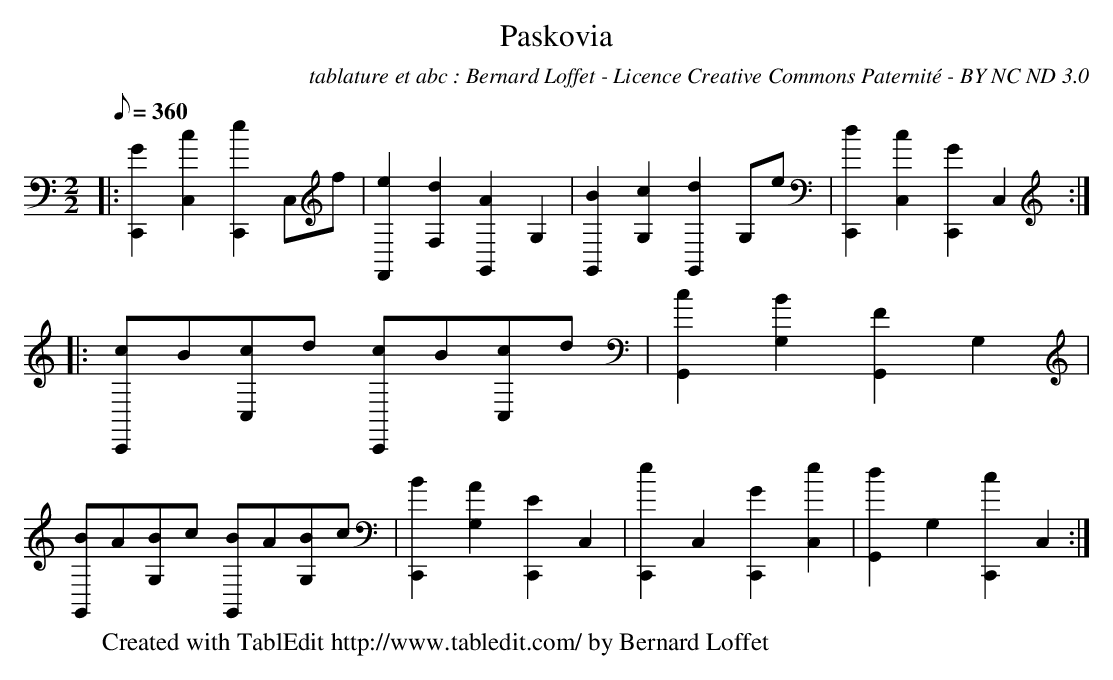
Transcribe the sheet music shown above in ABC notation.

X:1
T:Paskovia
C:tablature et abc : Bernard Loffet - Licence Creative Commons Paternité - BY NC ND 3.0
L:1/8
Q:360
M:2/2
K:C
|: [G2C,,2][c2C,2] [e2C,,2]C,f | [e2F,,2][d2F,2] [A2G,,2]G,2 | [B2G,,2][c2G,2] [d2G,,2]G,e | \
 [d2C,,2][c2C,2] [G2C,,2]C,2 :|: [cC,,]B[cC,]d [cC,,]B[cC,]d | [c2G,,2][B2G,2] [F2G,,2]G,2 | \
 [BG,,]A[BG,]c [BG,,]A[BG,]c | [B2C,,2][A2G,2] [E2C,,2]C,2 | [e2C,,2]C,2 [G2C,,2][e2C,2] | \
 [d2G,,2]G,2 [c2C,,2]C,2 :| \
W:Created with TablEdit http://www.tabledit.com/ by Bernard Loffet
